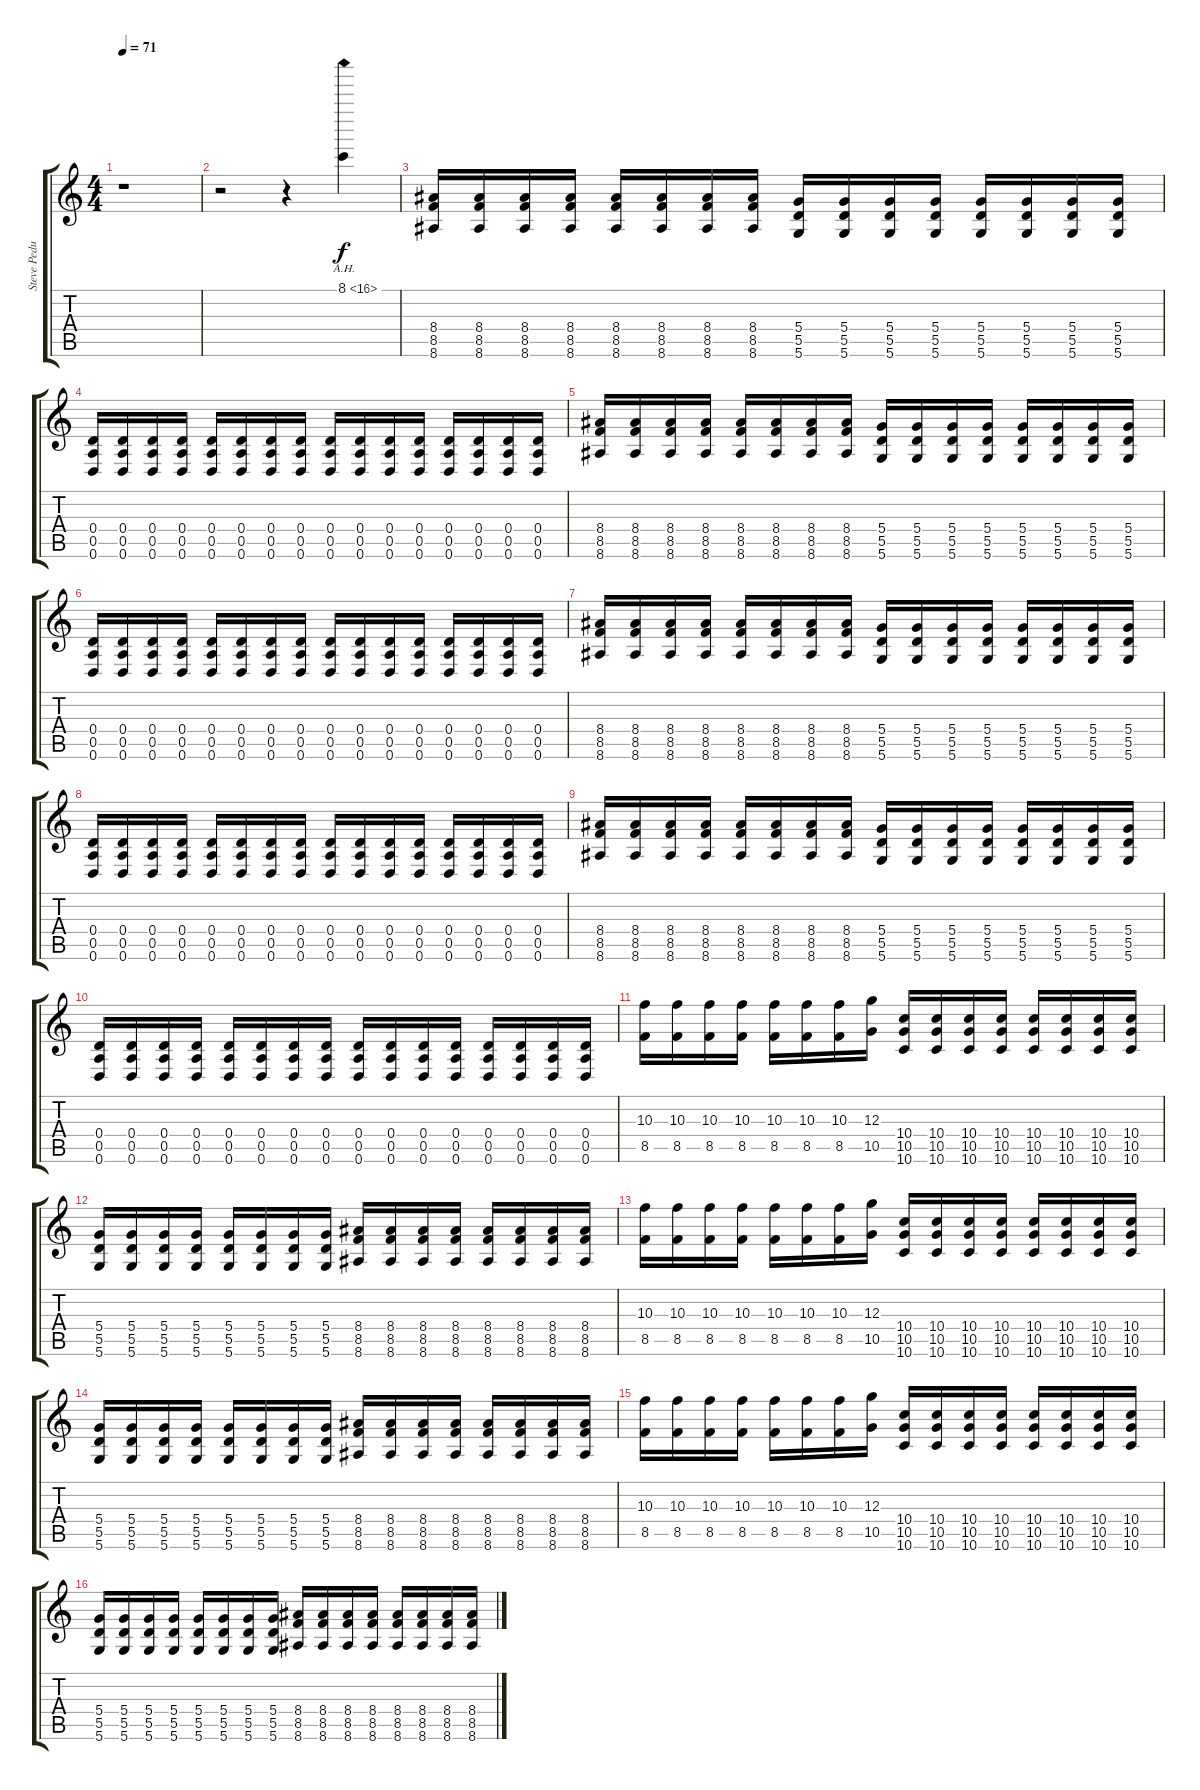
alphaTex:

\track ("Steve Pedulla (Distortion Guitar 1)" "Steve Pedu") {instrument distortionguitar}
\staff {score tabs}
\tuning (E4 B3 G3 D3 A2 D2) {hide}
\ts (4 4)
\tempo 71
\clef g2
\ks c
r.1{dy f} |
r.2 r.4 8.1{ah 8}.4 |
(8.4 8.5 8.6).16 (8.4 8.5 8.6).16 (8.4 8.5 8.6).16 (8.4 8.5 8.6).16 (8.4 8.5 8.6).16 (8.4 8.5 8.6).16 (8.4 8.5 8.6).16 (8.4 8.5 8.6).16 (5.4 5.5 5.6).16 (5.4 5.5 5.6).16 (5.4 5.5 5.6).16 (5.4 5.5 5.6).16 (5.4 5.5 5.6).16 (5.4 5.5 5.6).16 (5.4 5.5 5.6).16 (5.4 5.5 5.6).16 |
(0.4 0.5 0.6).16 (0.4 0.5 0.6).16 (0.4 0.5 0.6).16 (0.4 0.5 0.6).16 (0.4 0.5 0.6).16 (0.4 0.5 0.6).16 (0.4 0.5 0.6).16 (0.4 0.5 0.6).16 (0.4 0.5 0.6).16 (0.4 0.5 0.6).16 (0.4 0.5 0.6).16 (0.4 0.5 0.6).16 (0.4 0.5 0.6).16 (0.4 0.5 0.6).16 (0.4 0.5 0.6).16 (0.4 0.5 0.6).16 |
(8.4 8.5 8.6).16 (8.4 8.5 8.6).16 (8.4 8.5 8.6).16 (8.4 8.5 8.6).16 (8.4 8.5 8.6).16 (8.4 8.5 8.6).16 (8.4 8.5 8.6).16 (8.4 8.5 8.6).16 (5.4 5.5 5.6).16 (5.4 5.5 5.6).16 (5.4 5.5 5.6).16 (5.4 5.5 5.6).16 (5.4 5.5 5.6).16 (5.4 5.5 5.6).16 (5.4 5.5 5.6).16 (5.4 5.5 5.6).16 |
(0.4 0.5 0.6).16 (0.4 0.5 0.6).16 (0.4 0.5 0.6).16 (0.4 0.5 0.6).16 (0.4 0.5 0.6).16 (0.4 0.5 0.6).16 (0.4 0.5 0.6).16 (0.4 0.5 0.6).16 (0.4 0.5 0.6).16 (0.4 0.5 0.6).16 (0.4 0.5 0.6).16 (0.4 0.5 0.6).16 (0.4 0.5 0.6).16 (0.4 0.5 0.6).16 (0.4 0.5 0.6).16 (0.4 0.5 0.6).16 |
(8.4 8.5 8.6).16 (8.4 8.5 8.6).16 (8.4 8.5 8.6).16 (8.4 8.5 8.6).16 (8.4 8.5 8.6).16 (8.4 8.5 8.6).16 (8.4 8.5 8.6).16 (8.4 8.5 8.6).16 (5.4 5.5 5.6).16 (5.4 5.5 5.6).16 (5.4 5.5 5.6).16 (5.4 5.5 5.6).16 (5.4 5.5 5.6).16 (5.4 5.5 5.6).16 (5.4 5.5 5.6).16 (5.4 5.5 5.6).16 |
(0.4 0.5 0.6).16 (0.4 0.5 0.6).16 (0.4 0.5 0.6).16 (0.4 0.5 0.6).16 (0.4 0.5 0.6).16 (0.4 0.5 0.6).16 (0.4 0.5 0.6).16 (0.4 0.5 0.6).16 (0.4 0.5 0.6).16 (0.4 0.5 0.6).16 (0.4 0.5 0.6).16 (0.4 0.5 0.6).16 (0.4 0.5 0.6).16 (0.4 0.5 0.6).16 (0.4 0.5 0.6).16 (0.4 0.5 0.6).16 |
(8.4 8.5 8.6).16 (8.4 8.5 8.6).16 (8.4 8.5 8.6).16 (8.4 8.5 8.6).16 (8.4 8.5 8.6).16 (8.4 8.5 8.6).16 (8.4 8.5 8.6).16 (8.4 8.5 8.6).16 (5.4 5.5 5.6).16 (5.4 5.5 5.6).16 (5.4 5.5 5.6).16 (5.4 5.5 5.6).16 (5.4 5.5 5.6).16 (5.4 5.5 5.6).16 (5.4 5.5 5.6).16 (5.4 5.5 5.6).16 |
(0.4 0.5 0.6).16 (0.4 0.5 0.6).16 (0.4 0.5 0.6).16 (0.4 0.5 0.6).16 (0.4 0.5 0.6).16 (0.4 0.5 0.6).16 (0.4 0.5 0.6).16 (0.4 0.5 0.6).16 (0.4 0.5 0.6).16 (0.4 0.5 0.6).16 (0.4 0.5 0.6).16 (0.4 0.5 0.6).16 (0.4 0.5 0.6).16 (0.4 0.5 0.6).16 (0.4 0.5 0.6).16 (0.4 0.5 0.6).16 |
(10.3 8.5).16 (10.3 8.5).16 (10.3 8.5).16 (10.3 8.5).16 (10.3 8.5).16 (10.3 8.5).16 (10.3 8.5).16 (12.3 10.5).16 (10.4 10.5 10.6).16 (10.4 10.5 10.6).16 (10.4 10.5 10.6).16 (10.4 10.5 10.6).16 (10.4 10.5 10.6).16 (10.4 10.5 10.6).16 (10.4 10.5 10.6).16 (10.4 10.5 10.6).16 |
(5.4 5.5 5.6).16 (5.4 5.5 5.6).16 (5.4 5.5 5.6).16 (5.4 5.5 5.6).16 (5.4 5.5 5.6).16 (5.4 5.5 5.6).16 (5.4 5.5 5.6).16 (5.4 5.5 5.6).16 (8.4 8.5 8.6).16 (8.4 8.5 8.6).16 (8.4 8.5 8.6).16 (8.4 8.5 8.6).16 (8.4 8.5 8.6).16 (8.4 8.5 8.6).16 (8.4 8.5 8.6).16 (8.4 8.5 8.6).16 |
(10.3 8.5).16 (10.3 8.5).16 (10.3 8.5).16 (10.3 8.5).16 (10.3 8.5).16 (10.3 8.5).16 (10.3 8.5).16 (12.3 10.5).16 (10.4 10.5 10.6).16 (10.4 10.5 10.6).16 (10.4 10.5 10.6).16 (10.4 10.5 10.6).16 (10.4 10.5 10.6).16 (10.4 10.5 10.6).16 (10.4 10.5 10.6).16 (10.4 10.5 10.6).16 |
(5.4 5.5 5.6).16 (5.4 5.5 5.6).16 (5.4 5.5 5.6).16 (5.4 5.5 5.6).16 (5.4 5.5 5.6).16 (5.4 5.5 5.6).16 (5.4 5.5 5.6).16 (5.4 5.5 5.6).16 (8.4 8.5 8.6).16 (8.4 8.5 8.6).16 (8.4 8.5 8.6).16 (8.4 8.5 8.6).16 (8.4 8.5 8.6).16 (8.4 8.5 8.6).16 (8.4 8.5 8.6).16 (8.4 8.5 8.6).16 |
(10.3 8.5).16 (10.3 8.5).16 (10.3 8.5).16 (10.3 8.5).16 (10.3 8.5).16 (10.3 8.5).16 (10.3 8.5).16 (12.3 10.5).16 (10.4 10.5 10.6).16 (10.4 10.5 10.6).16 (10.4 10.5 10.6).16 (10.4 10.5 10.6).16 (10.4 10.5 10.6).16 (10.4 10.5 10.6).16 (10.4 10.5 10.6).16 (10.4 10.5 10.6).16 |
(5.4 5.5 5.6).16 (5.4 5.5 5.6).16 (5.4 5.5 5.6).16 (5.4 5.5 5.6).16 (5.4 5.5 5.6).16 (5.4 5.5 5.6).16 (5.4 5.5 5.6).16 (5.4 5.5 5.6).16 (8.4 8.5 8.6).16 (8.4 8.5 8.6).16 (8.4 8.5 8.6).16 (8.4 8.5 8.6).16 (8.4 8.5 8.6).16 (8.4 8.5 8.6).16 (8.4 8.5 8.6).16 (8.4 8.5 8.6).16
